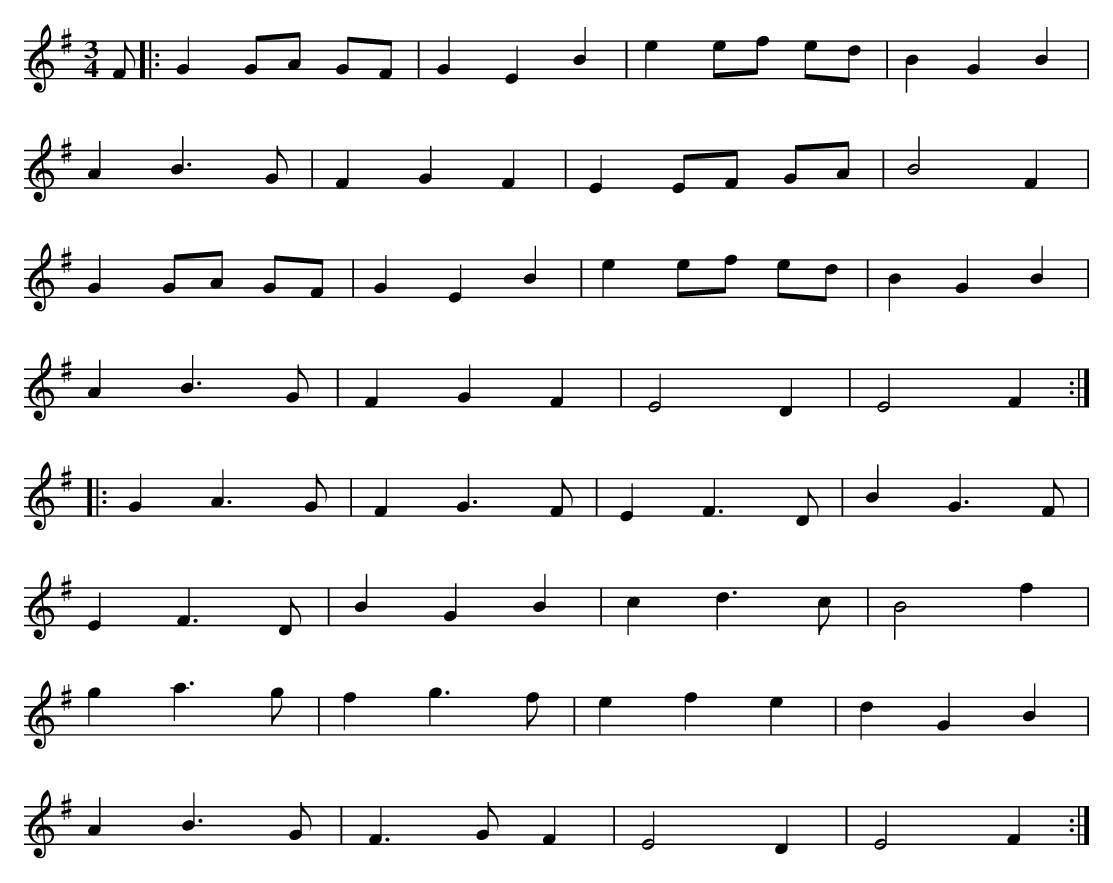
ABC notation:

X:1
M:3/4
K:Emin
F|:G2 GA GF|G2 E2 B2|e2 ef ed|B2 G2 B2|
A2 B3G|F2 G2 F2|E2 EF GA|B4 F2|
G2 GA GF|G2 E2 B2|e2 ef ed|B2 G2 B2|
A2 B3G|F2 G2 F2|E4 D2|E4 F2:|
|:G2 A3G|F2 G3F|E2 F3D|B2 G3F|
E2 F3D|B2 G2 B2|c2 d3c|B4 f2|
g2 a3g|f2 g3f|e2 f2 e2|d2 G2 B2|
A2 B3G|F3G F2|E4 D2|E4 F2:|
